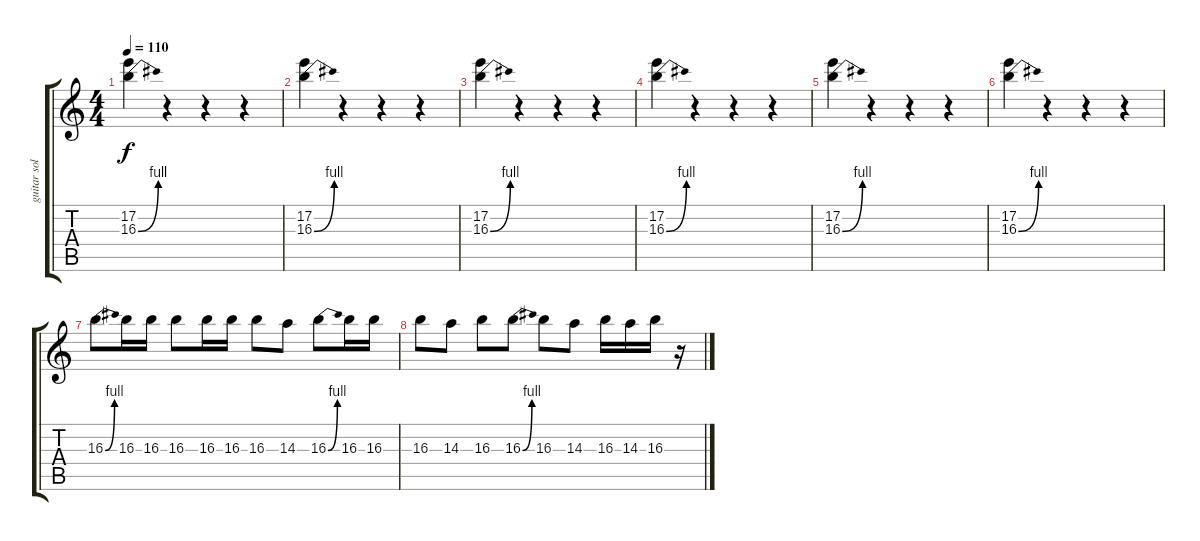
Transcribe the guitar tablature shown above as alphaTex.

\track ("guitar solo" "guitar sol") {instrument distortionguitar}
\staff {score tabs}
\tuning (E4 B3 G3 D3 A2 E2) {hide}
\ts (4 4)
\tempo 110
\clef g2
\ks c
(17.2 16.3{be (bend 0 0 60 4)}).4{dy f} r.4 r.4 r.4 |
(17.2 16.3{be (bend 0 0 60 4)}).4 r.4 r.4 r.4 |
(17.2 16.3{be (bend 0 0 60 4)}).4 r.4 r.4 r.4 |
(17.2 16.3{be (bend 0 0 60 4)}).4 r.4 r.4 r.4 |
(17.2 16.3{be (bend 0 0 60 4)}).4 r.4 r.4 r.4 |
(17.2 16.3{be (bend 0 0 60 4)}).4 r.4 r.4 r.4 |
16.3{be (bend 0 0 60 4)}.8 16.3.16 16.3.16 16.3.8 16.3.16 16.3.16 16.3.8 14.3.8 16.3{be (bend 0 0 60 4)}.8 16.3.16 16.3.16 |
16.3.8 14.3.8 16.3.8 16.3{be (bend 0 0 60 4)}.8 16.3.8 14.3.8 16.3.16 14.3.16 16.3.16 r.16
